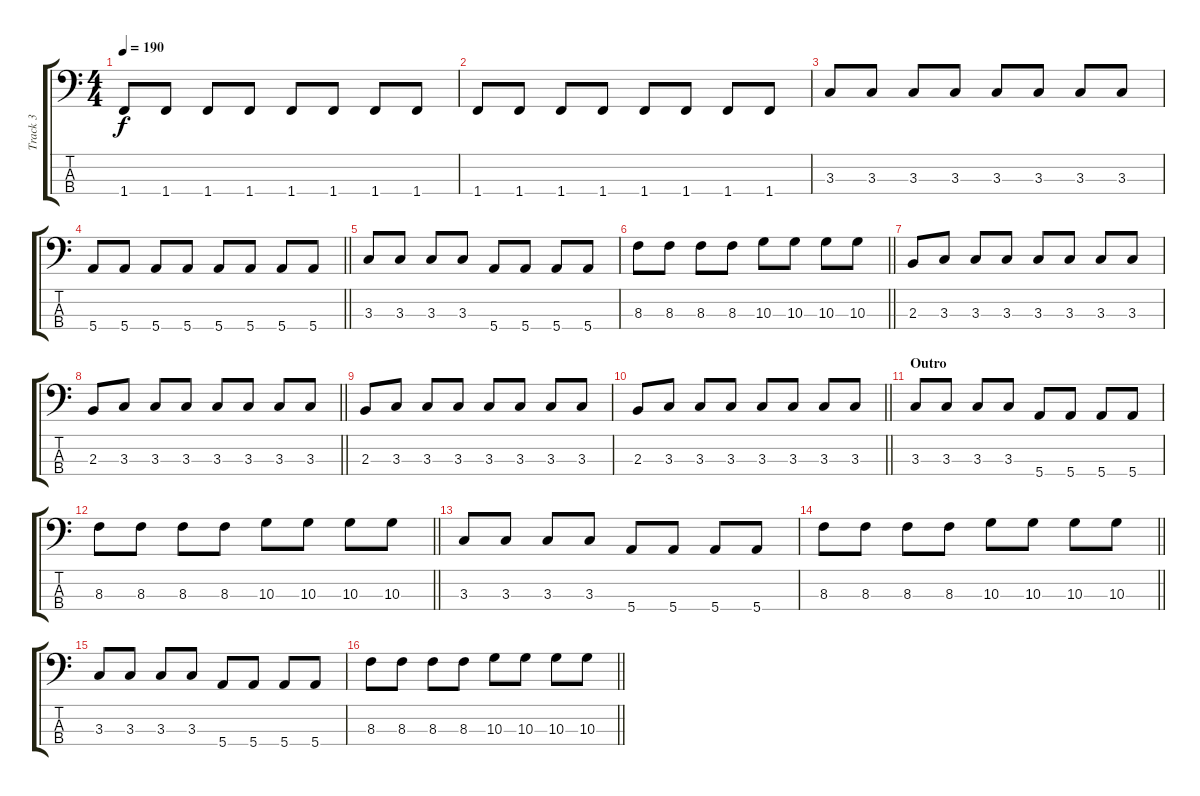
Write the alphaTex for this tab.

\track ("Track 3" "Track 3") {instrument electricbassfinger}
\staff {score tabs}
\tuning (G2 D2 A1 E1) {hide}
\ts (4 4)
\tempo 190
\clef f4
\ks c
1.4.8{dy f} 1.4.8 1.4.8 1.4.8 1.4.8 1.4.8 1.4.8 1.4.8 |
1.4.8 1.4.8 1.4.8 1.4.8 1.4.8 1.4.8 1.4.8 1.4.8 |
3.3.8 3.3.8 3.3.8 3.3.8 3.3.8 3.3.8 3.3.8 3.3.8 |
\barLineRight lightlight
5.4.8 5.4.8 5.4.8 5.4.8 5.4.8 5.4.8 5.4.8 5.4.8 |
3.3.8 3.3.8 3.3.8 3.3.8 5.4.8 5.4.8 5.4.8 5.4.8 |
\barLineRight lightlight
8.3.8 8.3.8 8.3.8 8.3.8 10.3.8 10.3.8 10.3.8 10.3.8 |
2.3.8 3.3.8 3.3.8 3.3.8 3.3.8 3.3.8 3.3.8 3.3.8 |
\barLineRight lightlight
2.3.8 3.3.8 3.3.8 3.3.8 3.3.8 3.3.8 3.3.8 3.3.8 |
2.3.8 3.3.8 3.3.8 3.3.8 3.3.8 3.3.8 3.3.8 3.3.8 |
\barLineRight lightlight
2.3.8 3.3.8 3.3.8 3.3.8 3.3.8 3.3.8 3.3.8 3.3.8 |
\section ("" "Outro")
3.3.8 3.3.8 3.3.8 3.3.8 5.4.8 5.4.8 5.4.8 5.4.8 |
\barLineRight lightlight
8.3.8 8.3.8 8.3.8 8.3.8 10.3.8 10.3.8 10.3.8 10.3.8 |
3.3.8 3.3.8 3.3.8 3.3.8 5.4.8 5.4.8 5.4.8 5.4.8 |
\barLineRight lightlight
8.3.8 8.3.8 8.3.8 8.3.8 10.3.8 10.3.8 10.3.8 10.3.8 |
3.3.8 3.3.8 3.3.8 3.3.8 5.4.8 5.4.8 5.4.8 5.4.8 |
\barLineRight lightlight
8.3.8 8.3.8 8.3.8 8.3.8 10.3.8 10.3.8 10.3.8 10.3.8
